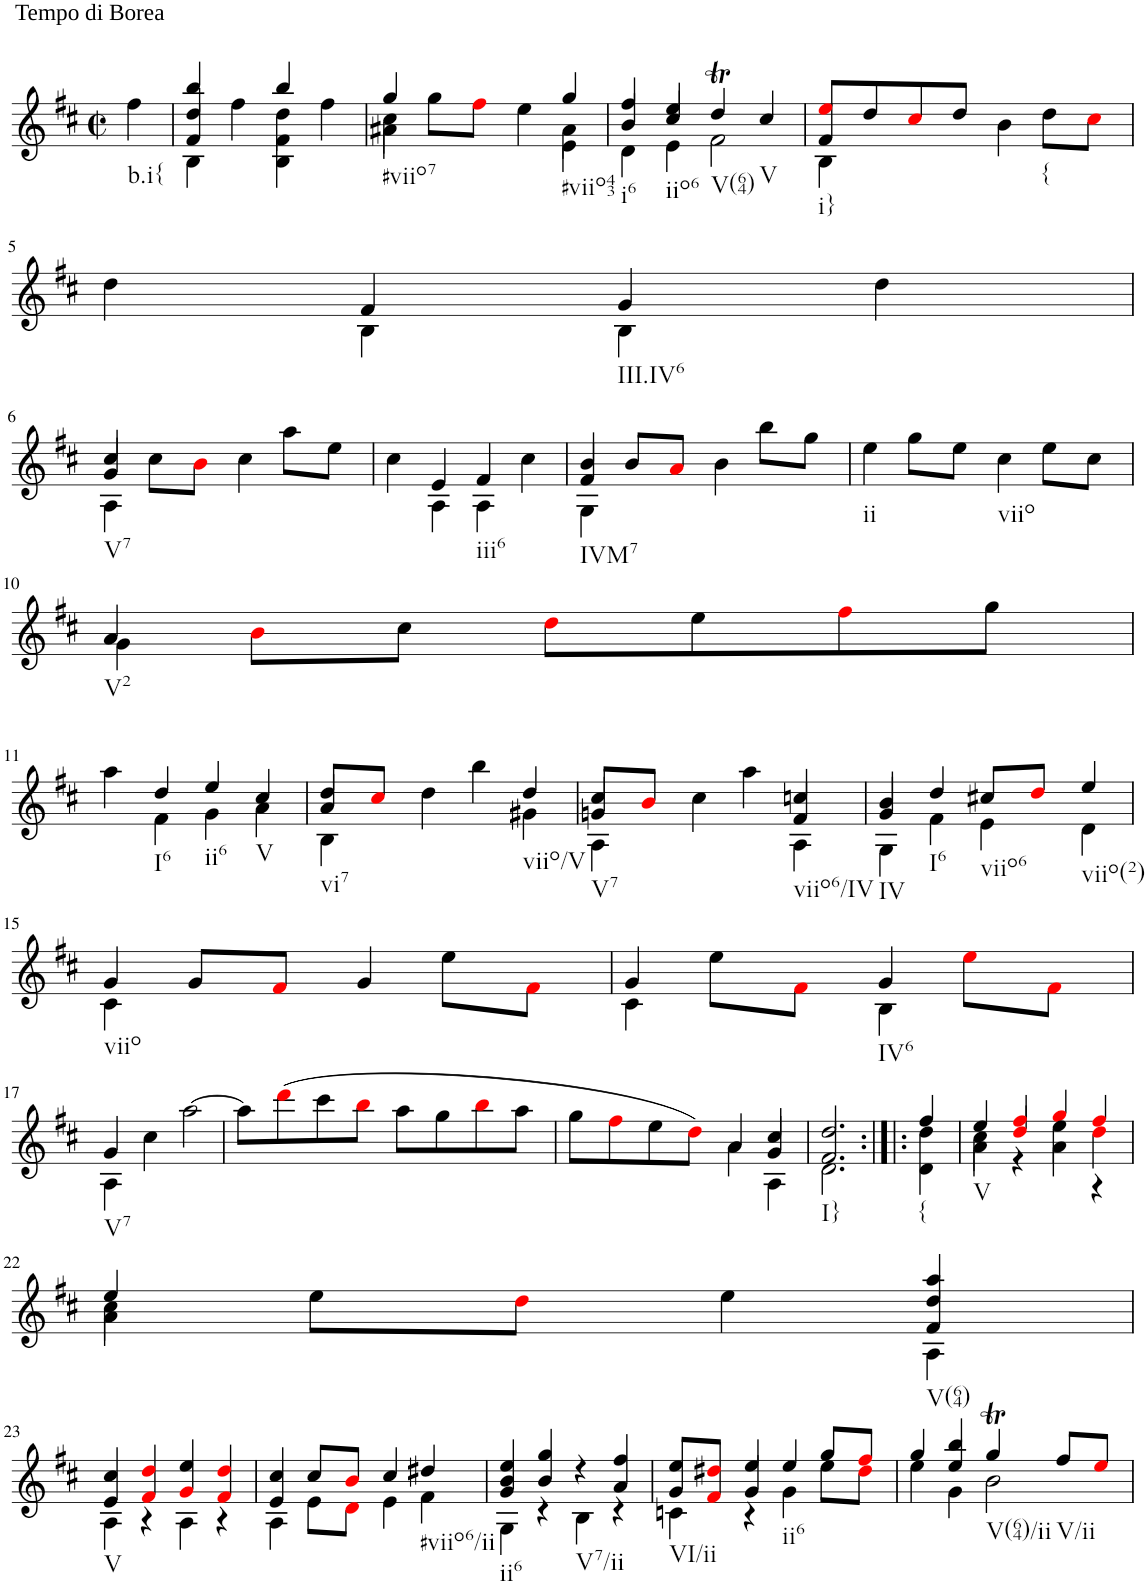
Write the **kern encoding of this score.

**kern
*part1
*staff1
*I"Soloinstrument
*clefG2
*k[f#c#]
*M2/2
*met(c|)
=
!LO:TX:a:t=Tempo di Borea
!LO:TX:b:t=b.i{
4ff#\
=1
*^
*	*^
*	*	*^
4bb/	4dd/	4f#/	4B\
4ff#\	4ryy	4ryy	4ryy
4bb/	4dd\	4f#\	4B\
4ff#\	4ryy	4ryy	4ryy
=2	=2	=2	=2
!LO:TX:b:t=#viio7	!	!	!
*	*	*v	*v
4gg/	4cc#\	4a#X\
8gg\L	2ryy	2ryy
8ff#i\J	.	.
4ee\	.	.
!LO:TX:b:t=#viio43	!	!
4gg/	4a#\	4e\
=3	=3	=3
!LO:TX:b:t=i6	!	!
4ff#/	4b/	4d\
!LO:TX:b:t=iio6	!	!
4ee/	4cc#/	4e\
!LO:TX:b:t=V(64)	!	!
4ddT/	2f#\	2ryy
!LO:TX:b:t=V	!	!
4cc#/	.	.
=4	=4	=4
!LO:TX:b:t=i}	!	!
8eei/L	4f#/	4B\
8dd/	.	.
8cc#i/	2.ryy	2.ryy
8dd/J	.	.
4b\	.	.
!LO:TX:b:t={	!	!
8dd\L	.	.
8cc#i\J	.	.
*	*v	*v
!!LO:LB:g=z
=5	=5
4dd\	4ryy
4f#/	4B\
!LO:TX:b:t=III.IV6	!
4g/	4B\
4dd\	4ryy
!!LO:LB:g=z	!!
=6	=6
*	*^
!LO:TX:b:t=V7	!	!
4cc#/	4g/	4A\
8cc#\L	2.ryy	2.ryy
8bi\J	.	.
4cc#\	.	.
8aa\L	.	.
8ee\J	.	.
*	*v	*v
=7	=7
4cc#\	4ryy
4e/	4A\
!LO:TX:b:t=iii6	!
4f#/	4A\
4cc#\	4ryy
=8	=8
*	*^
!LO:TX:b:t=IVM7	!	!
4b/	4f#/	4G\
8b/L	2.ryy	2.ryy
8ai/J	.	.
4b\	.	.
8bb\L	.	.
8gg\J	.	.
*v	*v	*v
=9
!LO:TX:b:t=ii
4ee\
8gg\L
8ee\J
!LO:TX:b:t=viio
4cc#\
8ee\L
8cc#\J
!!LO:LB:g=z
=10
*^
!LO:TX:b:t=V2	!
4a/	4g\
8bi\L	2.ryy
8cc#\J	.
8ddi\L	.
8ee\	.
8ff#i\	.
8gg\J	.
!!LO:LB:g=z	!!
=11	=11
4aa\	4ryy
!LO:TX:b:t=I6	!
4dd/	4f#\
!LO:TX:b:t=ii6	!
4ee/	4g\
!LO:TX:b:t=V	!
4cc#/	4a\
=12	=12
*	*^
!LO:TX:b:t=vi7	!	!
8dd/L	4a/	4B\
8cc#i/J	.	.
4dd\	2ryy	2.ryy
4bb\	.	.
!LO:TX:b:t=viio/V	!	!
4dd/	4g#X\	.
=13	=13	=13
!LO:TX:b:t=V7	!	!
8cc#/L	4gn/	4A\
8bi/J	.	.
4cc#\	2ryy	2ryy
4aa\	.	.
!LO:TX:b:t=viio6/IV	!	!
4ccn/	4f#/	4A\
=14	=14	=14
!LO:TX:b:t=IV	!	!
4b/	4g/	4G\
!LO:TX:b:t=I6	!	!
4dd/	4f#\	2.ryy
!LO:TX:b:t=viio6	!	!
8cc#X/L	4e\	.
8ddi/J	.	.
!LO:TX:b:t=viio(2)	!	!
4ee/	4d\	.
*	*v	*v
!!LO:LB:g=z
=15	=15
!LO:TX:b:t=viio	!
4g/	4c#\
8g/L	2.ryy
8f#i/J	.
4g/	.
8ee\L	.
8f#i\J	.
=16	=16
4g/	4c#\
8ee\L	4ryy
8f#i\J	.
!LO:TX:b:t=IV6	!
4g/	4B\
8eei\L	4ryy
8f#i\J	.
!!LO:LB:g=z	!!
=17	=17
!LO:TX:b:t=V7	!
4g/	4A\
4cc#\	2.ryy
[2aa\	.
*v	*v
=18
8aa\L]
(8dddi\
8ccc#\
8bbi\J
8aa\L
8gg\
8bbi\
8aa\J
=19
*^
*	*^
8gg\L	2ryy	2.ryy
8ff#i\	.	.
8ee\	.	.
8ddi\J)	.	.
4a/	4a\	.
4cc#/	4g/	4A\
=20	=20	=20
!LO:TX:b:t=I}	!	!
2.dd/	2.f#/	2.d\
=20X1:|!|:	=20X1:|!|:	=20X1:|!|:
!LO:TX:b:t={	!	!
*	*v	*v
4ff#/	4d\ 4dd\
=21	=21
*	*^
!LO:TX:b:t=V	!	!
4ee/	4cc#\	4a\
4ff#i/	4ddi/	4r
4ggi/	4ee\	4a\
4ff#i/	4ddi\	4r
!!LO:LB:g=z	!!	!!
=22	=22	=22
*	*	*^
4ee/	4cc#\	4a\	2.ryy
8ee\L	2ryy	2ryy	.
8ddi\J	.	.	.
4ee\	.	.	.
!LO:TX:b:t=V(64)	!	!	!
4aa/	4dd/	4f#/	4A\
!!LO:LB:g=z	!!	!!	!!
=23	=23	=23	=23
!LO:TX:b:t=V	!	!	!
*	*v	*v	*v
4e/ 4cc#/	4A\
4f#i/ 4ddi/	4r
4gi/ 4ee/	4A\
4f#i/ 4ddi/	4r
=24	=24
4e/ 4cc#/	4A\
8cc#/L	8e\L
8bi/J	8di\J
4cc#/	4e\
!LO:TX:b:t=#viio6/ii	!
4dd#X/	4f#\
=25	=25
!LO:TX:b:t=ii6	!
4g/ 4b/ 4ee/	4G\
4b/ 4gg/	4r
!LO:TX:b:t=V7/ii	!
4r	4B\
4a/ 4ff#/	4r
=26	=26
*	*^
!LO:TX:b:t=VI/ii	!	!
8g/ 8ee/L	4ryy	4cn\
8f#i/ 8dd#Xi/J	.	.
4ee/	4g/	4r
!LO:TX:b:t=ii6	!	!
4ee/	4g\	2ryy
8gg/L	8ee\L	.
8ff#i/J	8dd#i\J	.
=27	=27	=27
4gg/	4ee\	4ryy
4bb/	4ee/	4g\
!LO:TX:b:t=V(64)/ii	!	!
4ggT/	2b\	2ryy
!LO:TX:b:t=V/ii	!	!
8ff#/L	.	.
8eei/J	.	.
*v	*v	*v
=
*-
